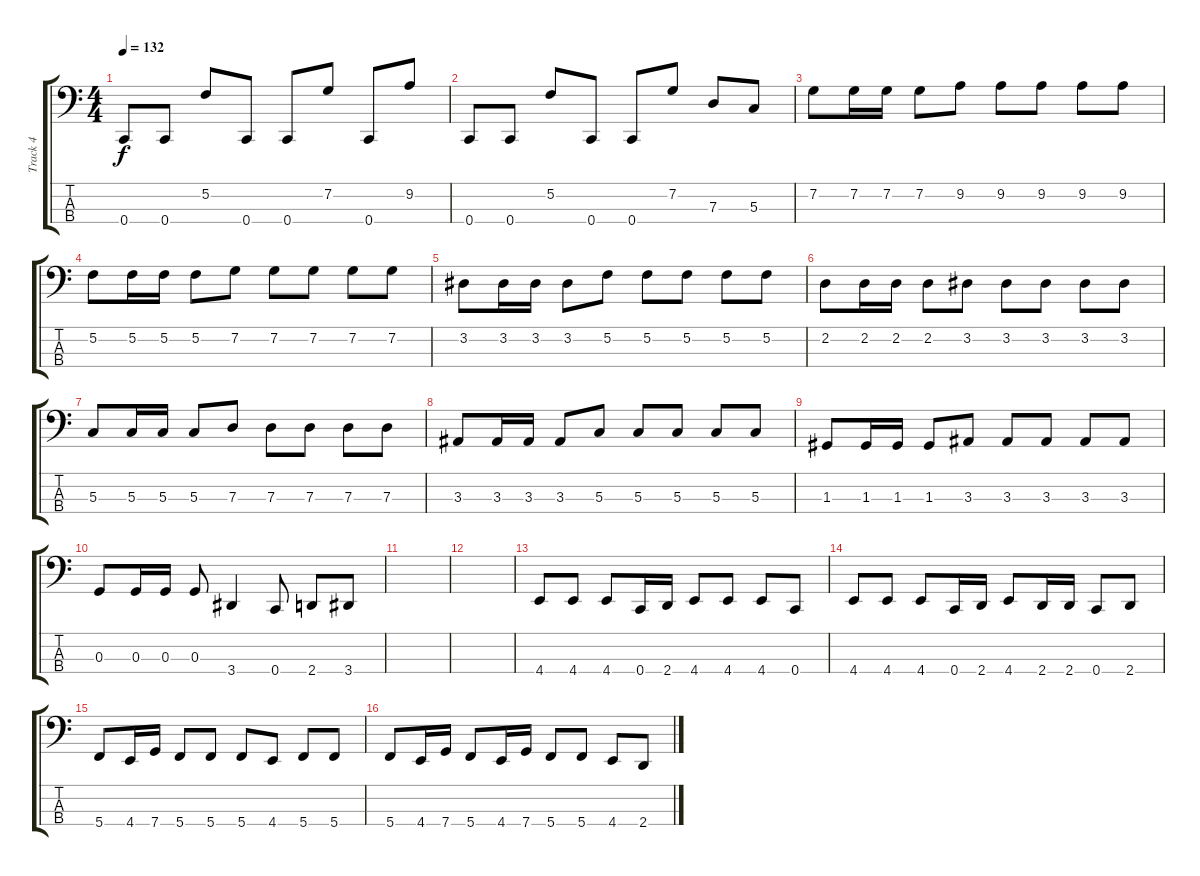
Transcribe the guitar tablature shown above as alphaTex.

\track ("Track 4" "Track 4") {instrument electricbasspick}
\staff {score tabs}
\tuning (F2 C2 G1 C1) {hide}
\ts (4 4)
\tempo 132
\clef f4
\ks c
0.4.8{dy f} 0.4.8 5.2.8 0.4.8 0.4.8 7.2.8 0.4.8 9.2.8 |
0.4.8 0.4.8 5.2.8 0.4.8 0.4.8 7.2.8 7.3.8 5.3.8 |
7.2.8 7.2.16 7.2.16 7.2.8 9.2.8 9.2.8 9.2.8 9.2.8 9.2.8 |
5.2.8 5.2.16 5.2.16 5.2.8 7.2.8 7.2.8 7.2.8 7.2.8 7.2.8 |
3.2.8 3.2.16 3.2.16 3.2.8 5.2.8 5.2.8 5.2.8 5.2.8 5.2.8 |
2.2.8 2.2.16 2.2.16 2.2.8 3.2.8 3.2.8 3.2.8 3.2.8 3.2.8 |
5.3.8 5.3.16 5.3.16 5.3.8 7.3.8 7.3.8 7.3.8 7.3.8 7.3.8 |
3.3.8 3.3.16 3.3.16 3.3.8 5.3.8 5.3.8 5.3.8 5.3.8 5.3.8 |
1.3.8 1.3.16 1.3.16 1.3.8 3.3.8 3.3.8 3.3.8 3.3.8 3.3.8 |
0.3.8 0.3.16 0.3.16 0.3.8 3.4.4 0.4.8 2.4.8 3.4.8 |
|
|
4.4.8 4.4.8 4.4.8 0.4.16 2.4.16 4.4.8 4.4.8 4.4.8 0.4.8 |
4.4.8 4.4.8 4.4.8 0.4.16 2.4.16 4.4.8 2.4.16 2.4.16 0.4.8 2.4.8 |
5.4.8 4.4.16 7.4.16 5.4.8 5.4.8 5.4.8 4.4.8 5.4.8 5.4.8 |
5.4.8 4.4.16 7.4.16 5.4.8 4.4.16 7.4.16 5.4.8 5.4.8 4.4.8 2.4.8
